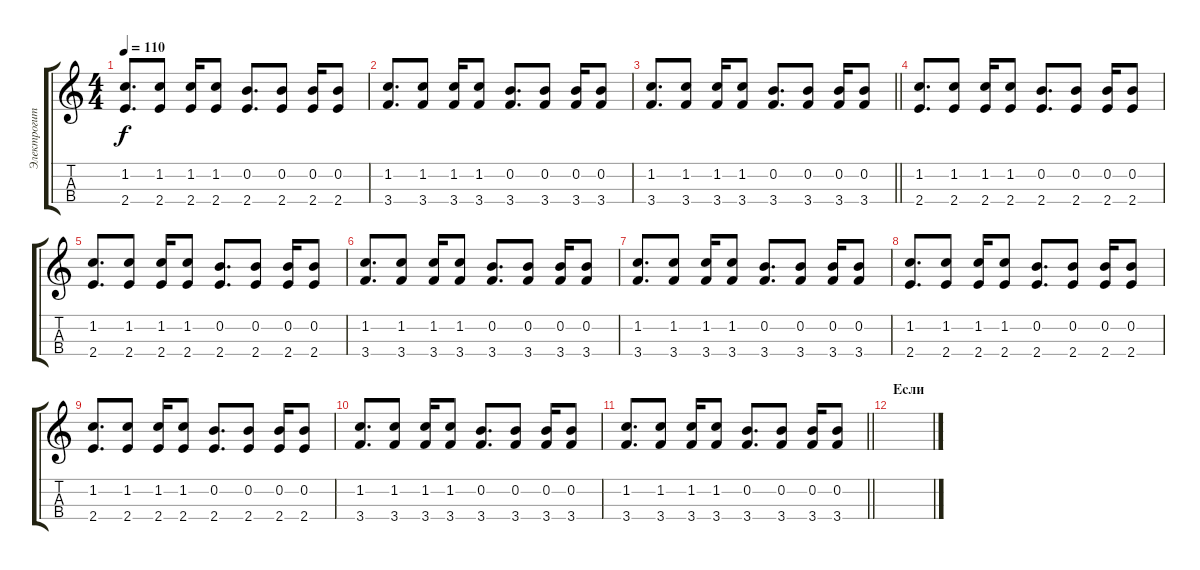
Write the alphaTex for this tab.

\track ("Электрогитара (clean)" "Электрогит") {instrument electricguitarclean}
\staff {score tabs}
\tuning (E4 B3 G3 D3) {hide}
\ts (4 4)
\tempo 110
\clef g2
\ks c
(1.2 2.4).8{d dy f} (1.2 2.4).8 (1.2 2.4).16 (1.2 2.4).8 (0.2 2.4).8{d} (0.2 2.4).8 (0.2 2.4).16 (0.2 2.4).8 |
(1.2 3.4).8{d} (1.2 3.4).8 (1.2 3.4).16 (1.2 3.4).8 (0.2 3.4).8{d} (0.2 3.4).8 (0.2 3.4).16 (0.2 3.4).8 |
\barLineRight lightlight
(1.2 3.4).8{d} (1.2 3.4).8 (1.2 3.4).16 (1.2 3.4).8 (0.2 3.4).8{d} (0.2 3.4).8 (0.2 3.4).16 (0.2 3.4).8 |
(1.2 2.4).8{d} (1.2 2.4).8 (1.2 2.4).16 (1.2 2.4).8 (0.2 2.4).8{d} (0.2 2.4).8 (0.2 2.4).16 (0.2 2.4).8 |
(1.2 2.4).8{d} (1.2 2.4).8 (1.2 2.4).16 (1.2 2.4).8 (0.2 2.4).8{d} (0.2 2.4).8 (0.2 2.4).16 (0.2 2.4).8 |
(1.2 3.4).8{d} (1.2 3.4).8 (1.2 3.4).16 (1.2 3.4).8 (0.2 3.4).8{d} (0.2 3.4).8 (0.2 3.4).16 (0.2 3.4).8 |
(1.2 3.4).8{d} (1.2 3.4).8 (1.2 3.4).16 (1.2 3.4).8 (0.2 3.4).8{d} (0.2 3.4).8 (0.2 3.4).16 (0.2 3.4).8 |
(1.2 2.4).8{d} (1.2 2.4).8 (1.2 2.4).16 (1.2 2.4).8 (0.2 2.4).8{d} (0.2 2.4).8 (0.2 2.4).16 (0.2 2.4).8 |
(1.2 2.4).8{d} (1.2 2.4).8 (1.2 2.4).16 (1.2 2.4).8 (0.2 2.4).8{d} (0.2 2.4).8 (0.2 2.4).16 (0.2 2.4).8 |
(1.2 3.4).8{d} (1.2 3.4).8 (1.2 3.4).16 (1.2 3.4).8 (0.2 3.4).8{d} (0.2 3.4).8 (0.2 3.4).16 (0.2 3.4).8 |
\barLineRight lightlight
(1.2 3.4).8{d} (1.2 3.4).8 (1.2 3.4).16 (1.2 3.4).8 (0.2 3.4).8{d} (0.2 3.4).8 (0.2 3.4).16 (0.2 3.4).8 |
\section ("" "Если")
